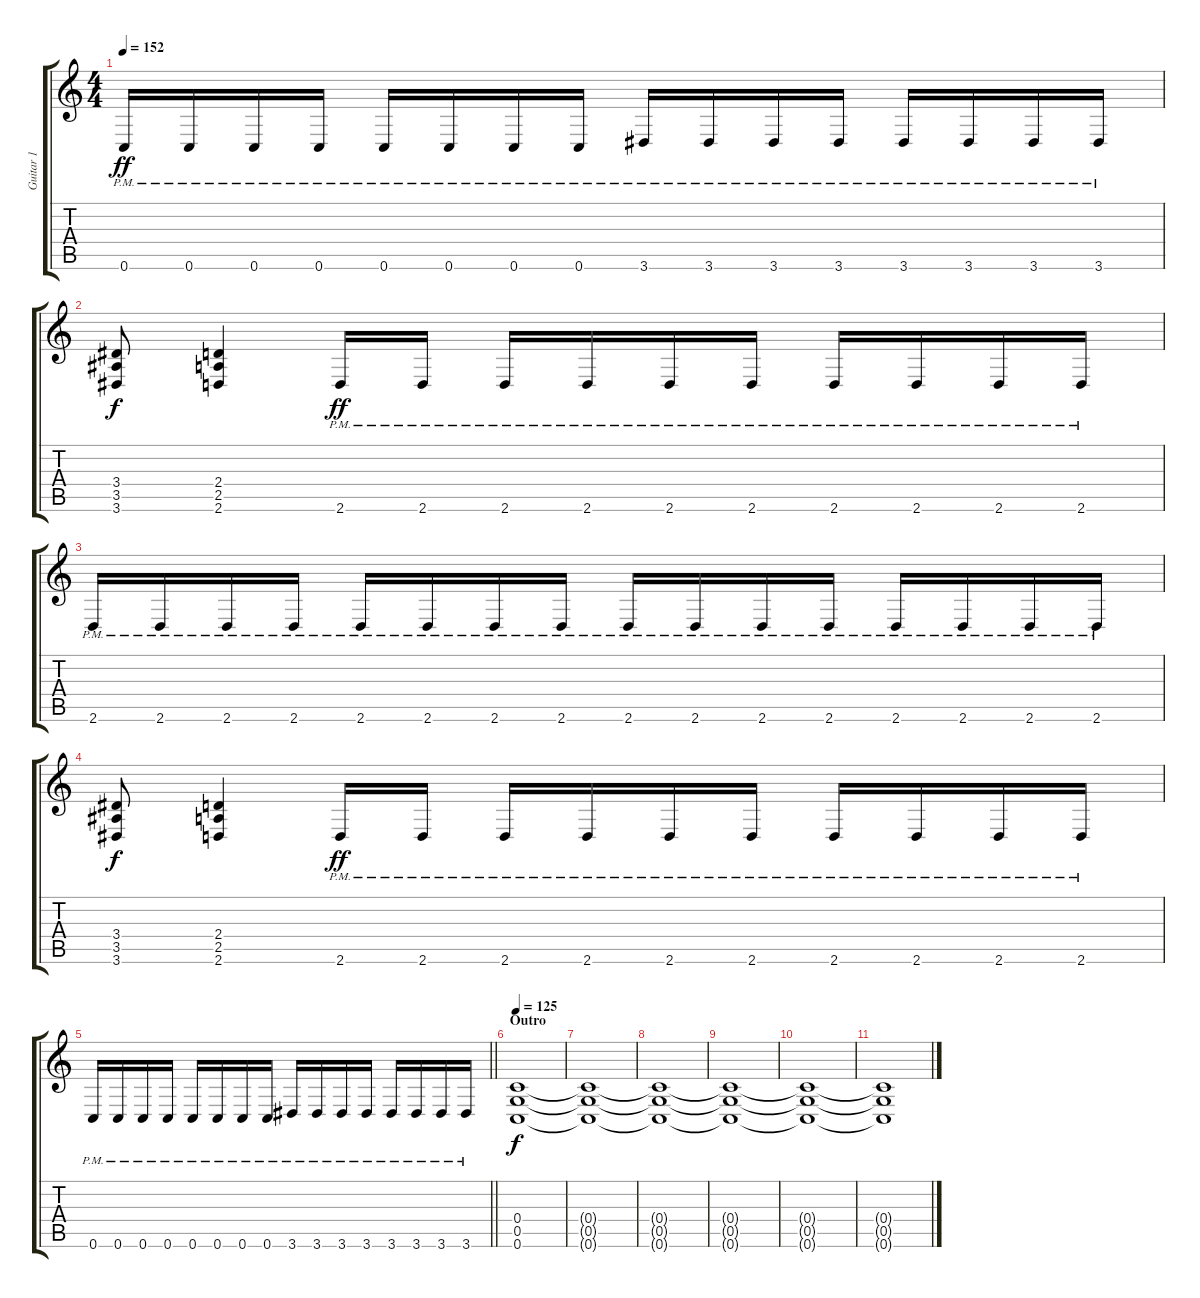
\track ("Guitar 1" "Guitar 1") {instrument acousticguitarsteel}
\staff {score tabs}
\tuning (D4 A3 F3 C3 G2 C2) {hide}
\ts (4 4)
\tempo 152
\clef g2
\ks c
0.6{pm}.16{dy ff} 0.6{pm}.16 0.6{pm}.16 0.6{pm}.16 0.6{pm}.16 0.6{pm}.16 0.6{pm}.16 0.6{pm}.16 3.6{pm}.16 3.6{pm}.16 3.6{pm}.16 3.6{pm}.16 3.6{pm}.16 3.6{pm}.16 3.6{pm}.16 3.6{pm}.16 |
(3.4 3.5 3.6).8{dy f} (2.4 2.5 2.6).4 2.6{pm}.16{dy ff} 2.6{pm}.16 2.6{pm}.16 2.6{pm}.16 2.6{pm}.16 2.6{pm}.16 2.6{pm}.16 2.6{pm}.16 2.6{pm}.16 2.6{pm}.16 |
2.6{pm}.16 2.6{pm}.16 2.6{pm}.16 2.6{pm}.16 2.6{pm}.16 2.6{pm}.16 2.6{pm}.16 2.6{pm}.16 2.6{pm}.16 2.6{pm}.16 2.6{pm}.16 2.6{pm}.16 2.6{pm}.16 2.6{pm}.16 2.6{pm}.16 2.6{pm}.16 |
(3.4 3.5 3.6).8{dy f} (2.4 2.5 2.6).4 2.6{pm}.16{dy ff} 2.6{pm}.16 2.6{pm}.16 2.6{pm}.16 2.6{pm}.16 2.6{pm}.16 2.6{pm}.16 2.6{pm}.16 2.6{pm}.16 2.6{pm}.16 |
\barLineRight lightlight
0.6{pm}.16 0.6{pm}.16 0.6{pm}.16 0.6{pm}.16 0.6{pm}.16 0.6{pm}.16 0.6{pm}.16 0.6{pm}.16 3.6{pm}.16 3.6{pm}.16 3.6{pm}.16 3.6{pm}.16 3.6{pm}.16 3.6{pm}.16 3.6{pm}.16 3.6{pm}.16 |
\section ("" "Outro")
\tempo 125
(0.4 0.5 0.6).1{dy f} |
(0.4{t} 0.5{t} 0.6{t}).1{volume 0} |
(0.4{t} 0.5{t} 0.6{t}).1 |
(0.4{t} 0.5{t} 0.6{t}).1 |
(0.4{t} 0.5{t} 0.6{t}).1 |
(0.4{t} 0.5{t} 0.6{t}).1
